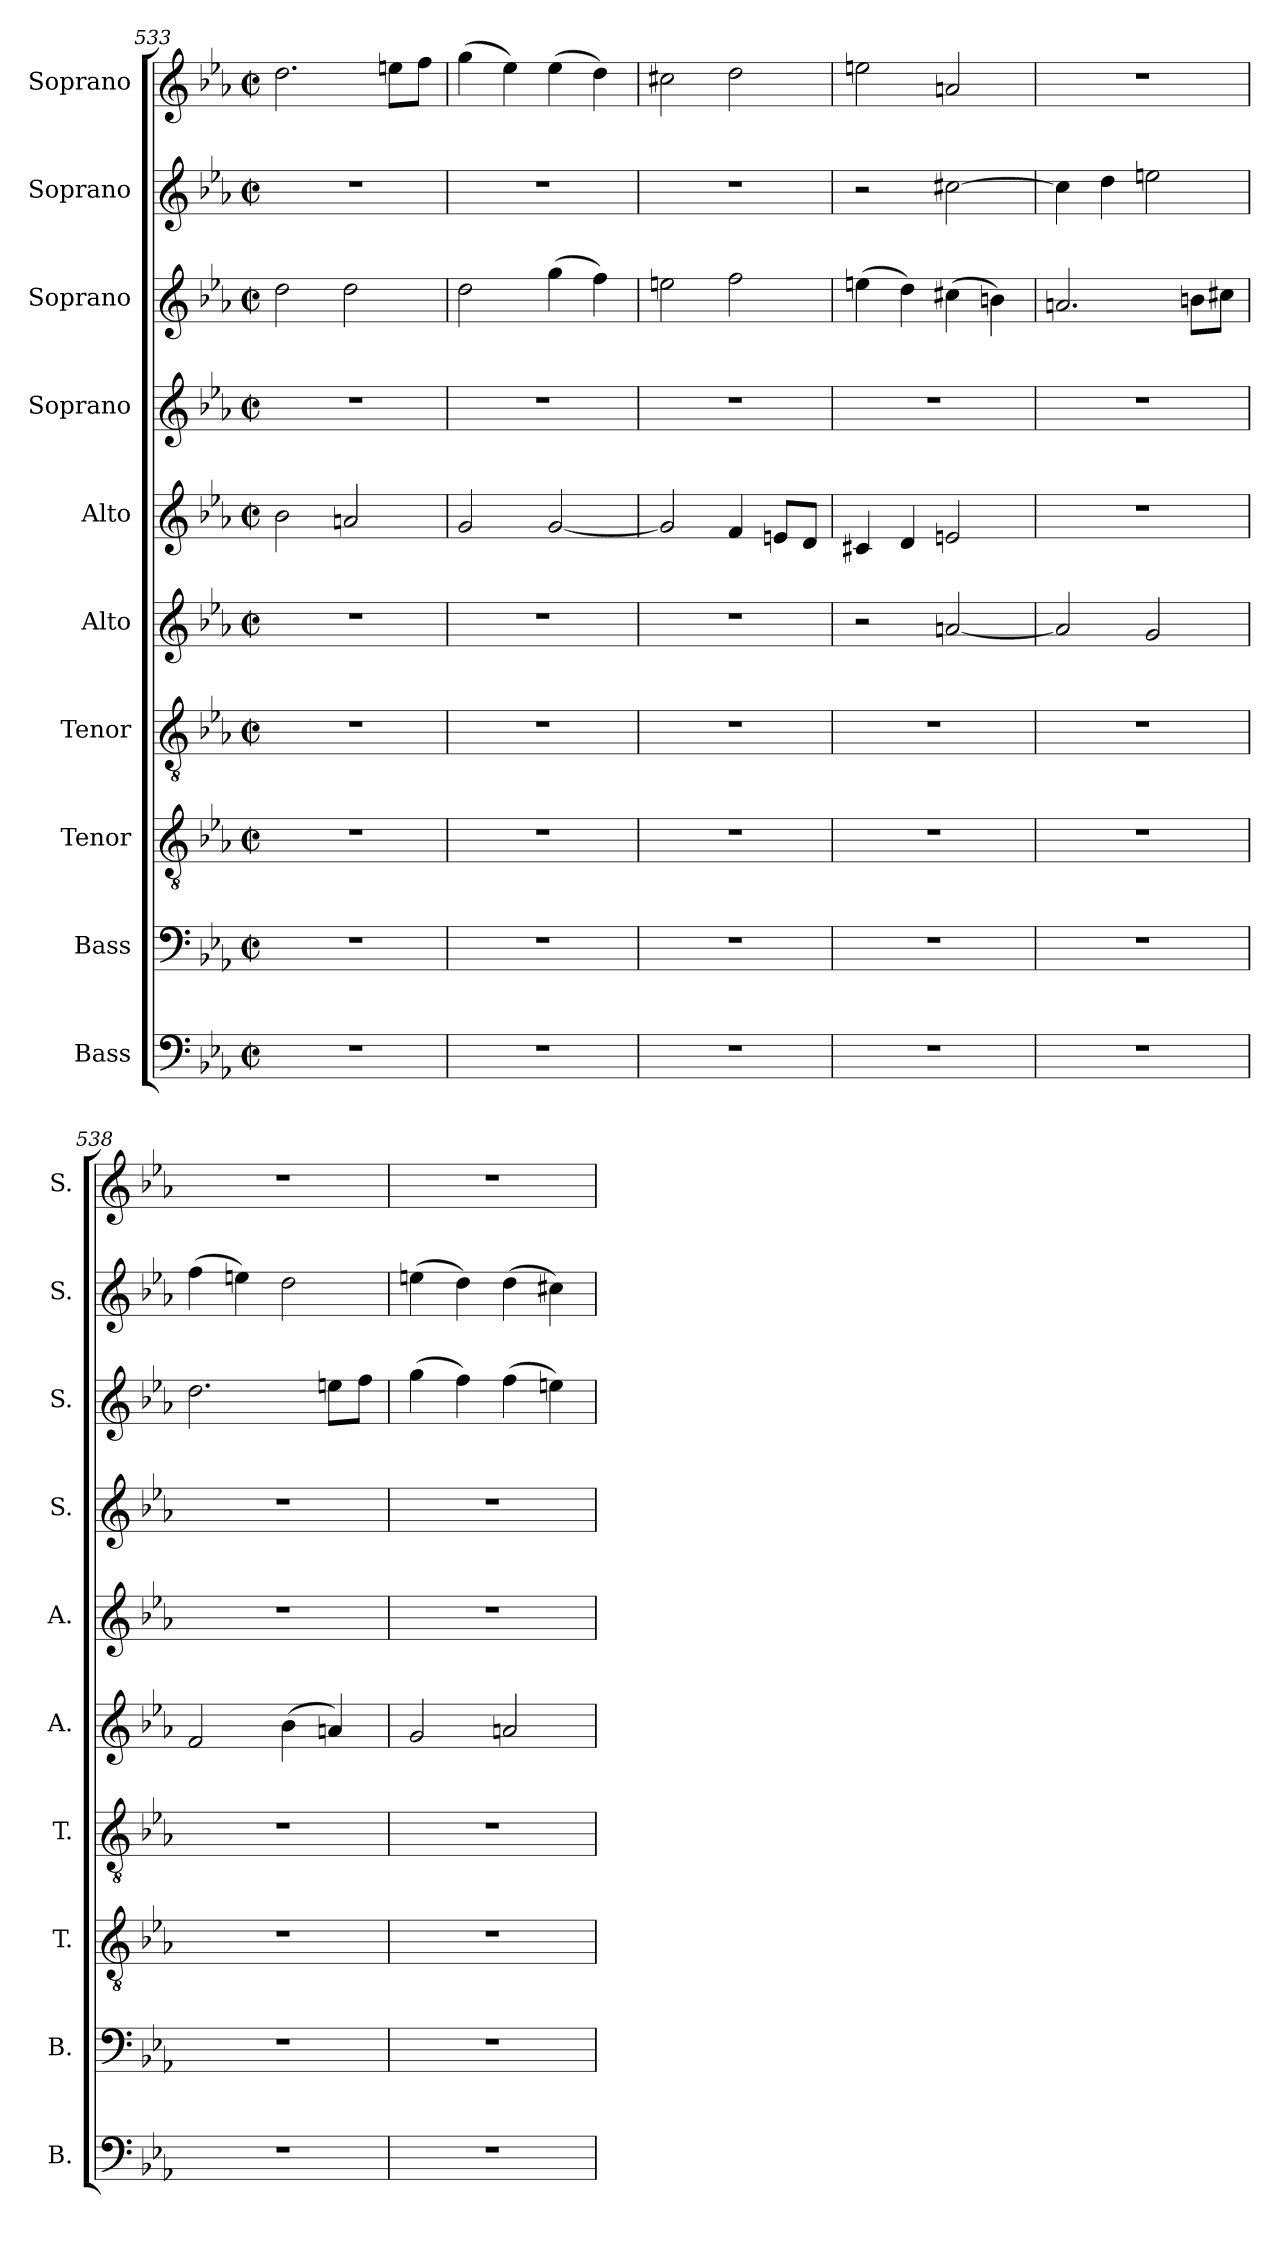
**kern	**kern	**kern	**kern	**kern	**kern	**kern	**kern	**kern	**kern
*part10	*part9	*part8	*part7	*part6	*part5	*part4	*part3	*part2	*part1
*staff10	*staff9	*staff8	*staff7	*staff6	*staff5	*staff4	*staff3	*staff2	*staff1
*I"Bass	*I"Bass	*I"Tenor	*I"Tenor	*I"Alto	*I"Alto	*I"Soprano	*I"Soprano	*I"Soprano	*I"Soprano
*I'B.	*I'B.	*I'T.	*I'T.	*I'A.	*I'A.	*I'S.	*I'S.	*I'S.	*I'S.
*clefF4	*clefF4	*clefGv2	*clefGv2	*clefG2	*clefG2	*clefG2	*clefG2	*clefG2	*clefG2
*k[b-e-a-]	*k[b-e-a-]	*k[b-e-a-]	*k[b-e-a-]	*k[b-e-a-]	*k[b-e-a-]	*k[b-e-a-]	*k[b-e-a-]	*k[b-e-a-]	*k[b-e-a-]
*M4/4	*M4/4	*M4/4	*M4/4	*M4/4	*M4/4	*M4/4	*M4/4	*M4/4	*M4/4
*met(c|)	*met(c|)	*met(c|)	*met(c|)	*met(c|)	*met(c|)	*met(c|)	*met(c|)	*met(c|)	*met(c|)
=533	=533	=533	=533	=533	=533	=533	=533	=533	=533
1r	1r	1r	1r	1r	2b-\	1r	2dd\	1r	2.dd\
.	.	.	.	.	2an/	.	2dd\	.	.
.	.	.	.	.	.	.	.	.	8een\L
.	.	.	.	.	.	.	.	.	8ff\J
=534	=534	=534	=534	=534	=534	=534	=534	=534	=534
1r	1r	1r	1r	1r	2g/	1r	2dd\	1r	(4gg\
.	.	.	.	.	.	.	.	.	4ee-\)
.	.	.	.	.	[2g/	.	(4gg\	.	(4ee-\
.	.	.	.	.	.	.	4ff\)	.	4dd\)
=535	=535	=535	=535	=535	=535	=535	=535	=535	=535
1r	1r	1r	1r	1r	2g/]	1r	2een\	1r	2cc#X\
.	.	.	.	.	4f/	.	2ff\	.	2dd\
.	.	.	.	.	8en/L	.	.	.	.
.	.	.	.	.	8d/J	.	.	.	.
!!LO:PB:g=z
=536	=536	=536	=536	=536	=536	=536	=536	=536	=536
1r	1r	1r	1r	2r	4c#X/	1r	(4een\	2r	2een\
.	.	.	.	.	4d/	.	4dd\)	.	.
.	.	.	.	[2an/	2en/	.	(4cc#X\	[2cc#X\	2an/
.	.	.	.	.	.	.	4bn\)	.	.
=537	=537	=537	=537	=537	=537	=537	=537	=537	=537
1r	1r	1r	1r	2a/]	1r	1r	2.an/	4cc#\]	1r
.	.	.	.	.	.	.	.	4dd\	.
.	.	.	.	2g/	.	.	.	2een\	.
.	.	.	.	.	.	.	8bn\L	.	.
.	.	.	.	.	.	.	8cc#X\J	.	.
=538	=538	=538	=538	=538	=538	=538	=538	=538	=538
1r	1r	1r	1r	2f/	1r	1r	2.dd\	(4ff\	1r
.	.	.	.	.	.	.	.	4een\)	.
.	.	.	.	(4b-\	.	.	.	2dd\	.
.	.	.	.	4an/)	.	.	8een\L	.	.
.	.	.	.	.	.	.	8ff\J	.	.
=539	=539	=539	=539	=539	=539	=539	=539	=539	=539
1r	1r	1r	1r	2g/	1r	1r	(4gg\	(4een\	1r
.	.	.	.	.	.	.	4ff\)	4dd\)	.
.	.	.	.	2an/	.	.	(4ff\	(4dd\	.
.	.	.	.	.	.	.	4een\)	4cc#X\)	.
=	=	=	=	=	=	=	=	=	=
*-	*-	*-	*-	*-	*-	*-	*-	*-	*-
